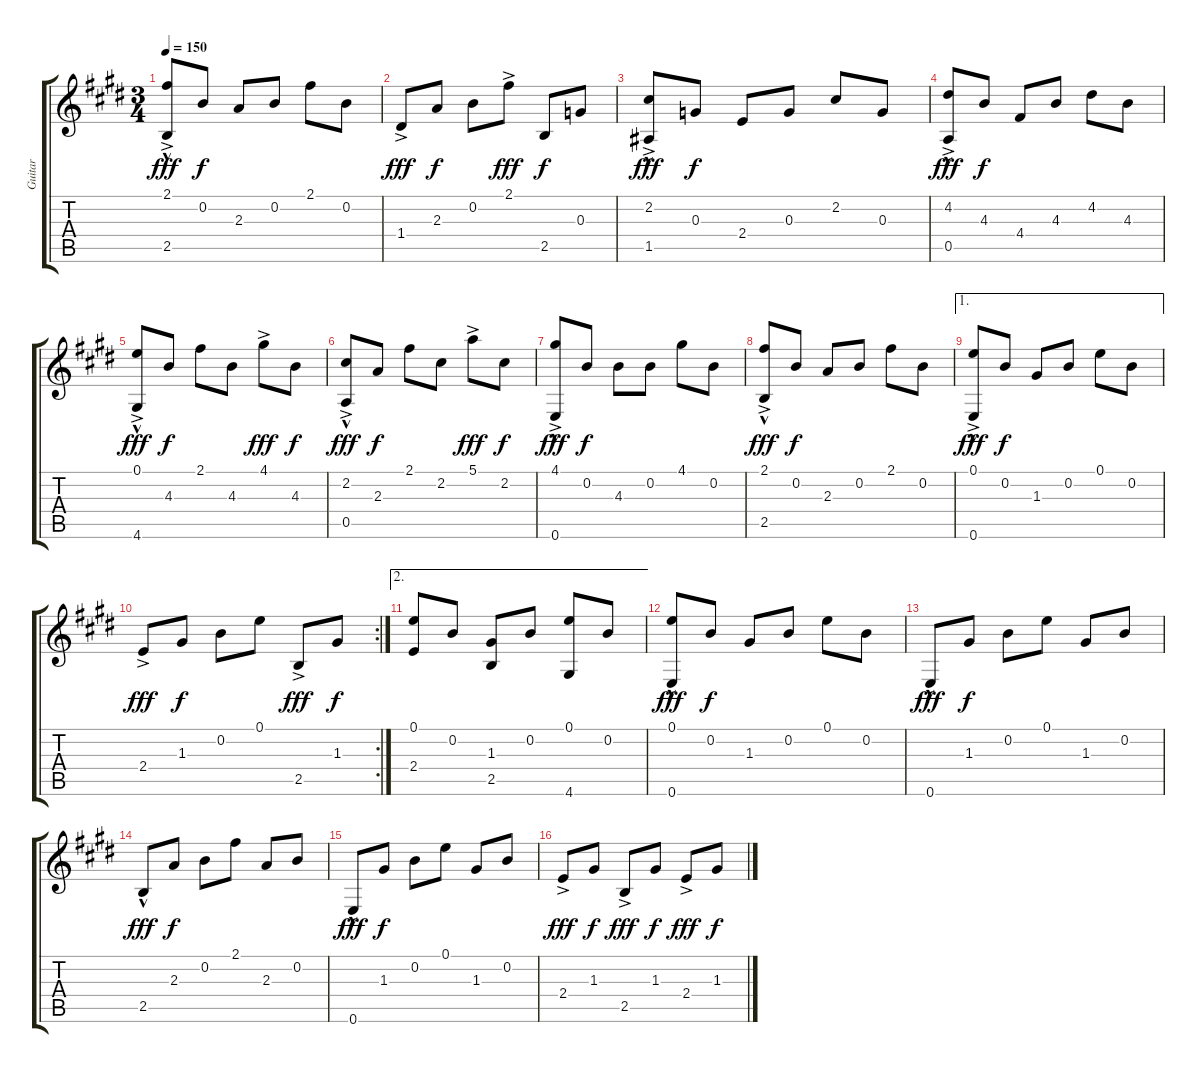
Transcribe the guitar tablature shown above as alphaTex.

\track ("Guitar" "Guitar") {instrument acousticguitarsteel}
\staff {score tabs}
\tuning (E4 B3 G3 D3 A2 E2) {hide}
\ts (3 4)
\tempo 150
\clef g2
\ks e
(2.1{ac} 2.5{hac}).8{dy fff} 0.2.8{dy f} 2.3.8 0.2.8 2.1.8 0.2.8 |
1.4{ac}.8{dy fff} 2.3.8{dy f} 0.2.8 2.1{ac}.8{dy fff} 2.5.8{dy f} 0.3.8 |
(2.2{ac} 1.5{hac}).8{dy fff} 0.3.8{dy f} 2.4.8 0.3.8 2.2.8 0.3.8 |
(4.2{ac} 0.5{hac}).8{dy fff} 4.3.8{dy f} 4.4.8 4.3.8 4.2.8 4.3.8 |
(0.1{ac} 4.6{hac}).8{dy fff} 4.3.8{dy f} 2.1.8 4.3.8 4.1{ac}.8{dy fff} 4.3.8{dy f} |
(2.2{ac} 0.5{hac}).8{dy fff} 2.3.8{dy f} 2.1.8 2.2.8 5.1{ac}.8{dy fff} 2.2.8{dy f} |
(4.1{ac} 0.6{hac}).8{dy fff} 0.2.8{dy f} 4.3.8 0.2.8 4.1.8 0.2.8 |
(2.1{ac} 2.5{hac}).8{dy fff} 0.2.8{dy f} 2.3.8 0.2.8 2.1.8 0.2.8 |
\ae 1
(0.1{ac} 0.6{hac}).8{dy fff} 0.2.8{dy f} 1.3.8 0.2.8 0.1.8 0.2.8 |
\rc 2
2.4{ac}.8{dy fff} 1.3.8{dy f} 0.2.8 0.1.8 2.5{ac}.8{dy fff} 1.3.8{dy f} |
\ae 2
(0.1 2.4).8 0.2.8 (1.3 2.5).8 0.2.8 (0.1 4.6).8 0.2.8 |
(0.1 0.6{hac}).8{dy fff volume 7} 0.2.8{dy f} 1.3.8 0.2.8 0.1.8 0.2.8 |
0.6{hac}.8{dy fff} 1.3.8{dy f} 0.2.8 0.1.8 1.3.8 0.2.8 |
2.5{hac}.8{dy fff} 2.3.8{dy f} 0.2.8 2.1.8 2.3.8 0.2.8 |
0.6{hac}.8{dy fff} 1.3.8{dy f} 0.2.8 0.1.8 1.3.8 0.2.8 |
2.4{ac}.8{dy fff} 1.3.8{dy f} 2.5{ac}.8{dy fff} 1.3.8{dy f} 2.4{ac}.8{dy fff} 1.3.8{dy f}
